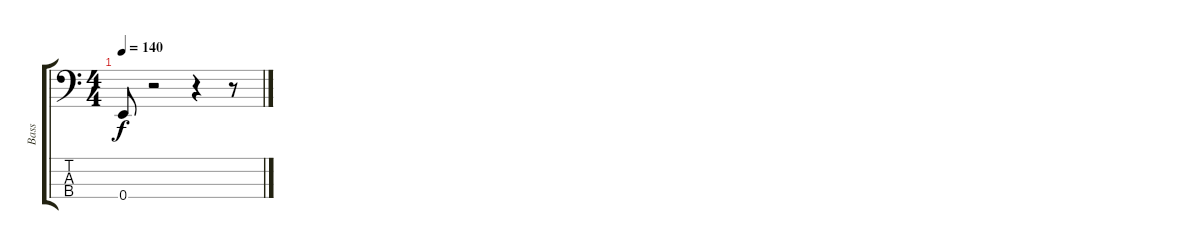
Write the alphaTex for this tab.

\track ("Bass" "Bass") {instrument fretlessbass}
\staff {score tabs}
\tuning (G2 D2 A1 E1) {hide}
\ts (4 4)
\tempo 140
\clef f4
\ks c
0.4{t}.8{dy f} r.2 r.4 r.8
